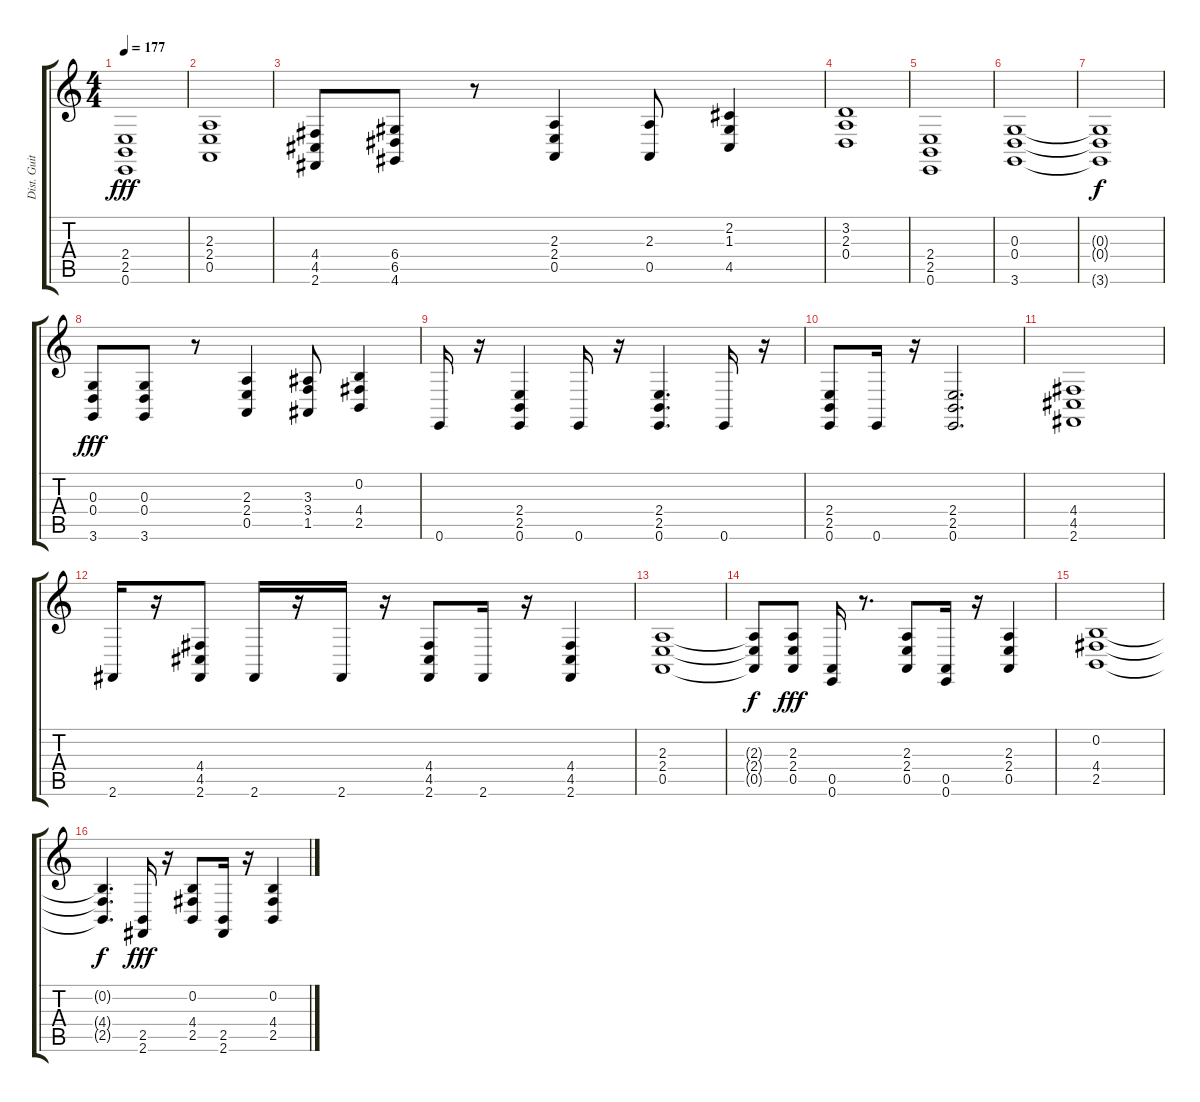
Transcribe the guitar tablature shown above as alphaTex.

\track ("Dist. Guitar 5" "Dist. Guit") {instrument stringensemble1}
\staff {score tabs}
\tuning (E4 B3 G3 D3 A2 E2) {hide}
\ts (4 4)
\tempo 177
\clef g2
\ks c
(2.4 2.5 0.6).1{dy fff} |
(2.3 2.4 0.5).1 |
(4.4 4.5 2.6).8 (6.4 6.5 4.6).8 r.8 (2.3 2.4 0.5).4 (2.3 0.5).8 (2.2 1.3 4.5).4 |
(3.2 2.3 0.4).1 |
(2.4 2.5 0.6).1 |
(0.3 0.4 3.6).1 |
(0.3{t} 0.4{t} 3.6{t}).1{dy f} |
(0.3 0.4 3.6).8{dy fff} (0.3 0.4 3.6).8 r.8 (2.3 2.4 0.5).4 (3.3 3.4 1.5).8 (0.2 4.4 2.5).4 |
0.6.16 r.16 (2.4 2.5 0.6).4 0.6.16 r.16 (2.4 2.5 0.6).4{d} 0.6.16 r.16 |
(2.4 2.5 0.6).8 0.6.16 r.16 (2.4 2.5 0.6).2{d} |
(4.4 4.5 2.6).1 |
2.6.16 r.16 (4.4 4.5 2.6).8 2.6.16 r.16 2.6.16 r.16 (4.4 4.5 2.6).8 2.6.16 r.16 (4.4 4.5 2.6).4 |
(2.3 2.4 0.5).1 |
(2.3{t} 2.4{t} 0.5{t}).8{dy f} (2.3 2.4 0.5).8{dy fff} (0.5 0.6).16 r.8{d} (2.3 2.4 0.5).8 (0.5 0.6).16 r.16 (2.3 2.4 0.5).4 |
(0.2 4.4 2.5).1 |
(0.2{t} 4.4{t} 2.5{t}).4{d dy f} (2.5 2.6).16{dy fff} r.16 (0.2 4.4 2.5).8 (2.5 2.6).16 r.16 (0.2 4.4 2.5).4
